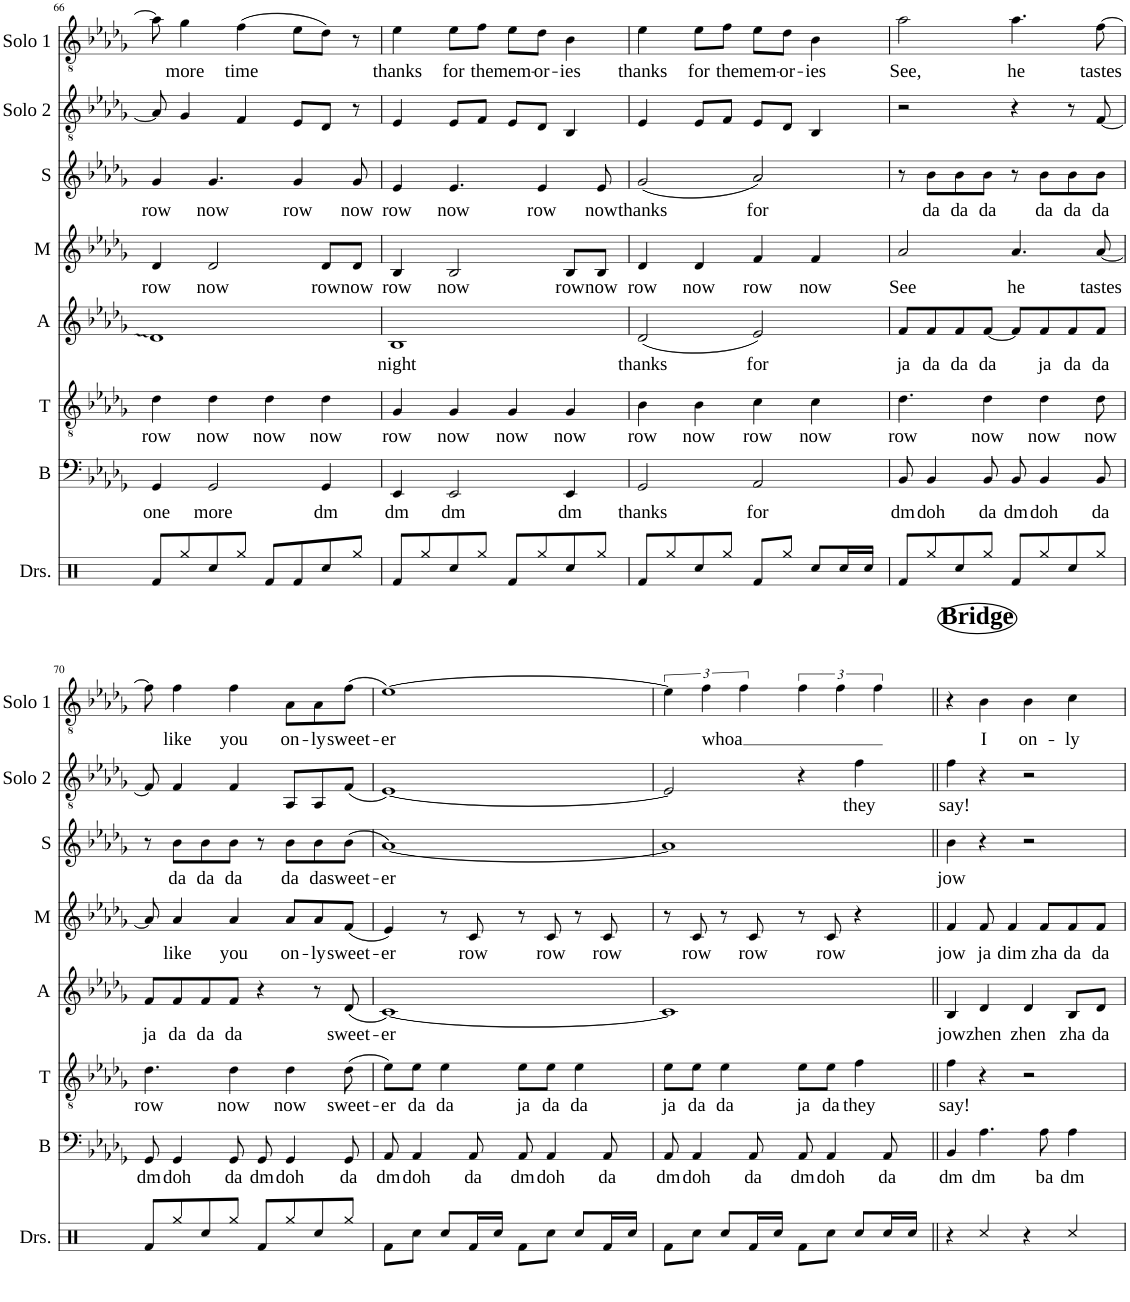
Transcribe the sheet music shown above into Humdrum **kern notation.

**kern	**kern	**text	**kern	**text	**kern	**text	**kern	**text	**kern	**text	**kern	**text	**kern	**text
*part8	*part7	*part7	*part6	*part6	*part5	*part5	*part4	*part4	*part3	*part3	*part2	*part2	*part1	*part1
*staff8	*staff7	*staff7	*staff6	*staff6	*staff5	*staff5	*staff4	*staff4	*staff3	*staff3	*staff2	*staff2	*staff1	*staff1
*I"Drumset	*I"Bass	*	*I"Tenor	*	*I"Alto	*	*I"Mezzo	*	*I"Soprano	*	*I"Solo 2	*	*I"Solo 1	*
*I'Drs.	*I'B	*	*I'T	*	*I'A	*	*I'M	*	*I'S	*	*I'Solo 2	*	*I'Solo 1	*
!!LO:PB:g=z
*clefX	*clefF4	*	*clefGv2	*	*clefG2	*	*clefG2	*	*clefG2	*	*clefGv2	*	*clefGv2	*
*k[]	*k[b-e-a-d-g-]	*	*k[b-e-a-d-g-]	*	*k[b-e-a-d-g-]	*	*k[b-e-a-d-g-]	*	*k[b-e-a-d-g-]	*	*k[b-e-a-d-g-]	*	*k[b-e-a-d-g-]	*
*M4/4	*M4/4	*	*M4/4	*	*M4/4	*	*M4/4	*	*M4/4	*	*M4/4	*	*M4/4	*
=66	=66	=66	=66	=66	=66	=66	=66	=66	=66	=66	=66	=66	=66	=66
!	!	!LO:LY:b	!	!LO:LY:b	!	!	!	!LO:LY:b	!	!LO:LY:b	!	!	!	!
8Rf/L	4GG-/	one	4d-\	row	1d-	.	4d-/	row	4g-/	row	8A-/]	.	8a-\]	.
!	!	!	!	!	!	!	!	!	!	!	!	!	!	!LO:LY:b
8Rgg/	.	.	.	.	.	.	.	.	.	.	4G-/	.	4g-\	more
!	!	!LO:LY:b	!	!LO:LY:b	!	!	!	!LO:LY:b	!	!LO:LY:b	!	!	!	!
8Rcc/	2GG-/	more	4d-\	now	.	.	2d-/	now	4.g-/	now	.	.	.	.
!	!	!	!	!	!	!	!	!	!	!	!	!	!	!LO:LY:b
8Rgg/J	.	.	.	.	.	.	.	.	.	.	4F/	.	(4f\	time
!	!	!	!	!LO:LY:b	!	!	!	!	!	!	!	!	!	!
8Rf/L	.	.	4d-\	now	.	.	.	.	.	.	.	.	.	.
!	!	!	!	!	!	!	!	!	!	!LO:LY:b	!	!	!	!
8Rf/	.	.	.	.	.	.	.	.	4g-/	row	8E-/L	.	8e-\L	.
!	!	!LO:LY:b	!	!LO:LY:b	!	!	!	!LO:LY:b	!	!	!	!	!	!
8Rcc/	4GG-/	dm	4d-\	now	.	.	8d-/L	row	.	.	8D-/J	.	8d-\J)	.
!	!	!	!	!	!	!	!	!LO:LY:b	!	!LO:LY:b	!	!	!	!
8Rgg/J	.	.	.	.	.	.	8d-/J	now	8g-/	now	8r	.	8r	.
=67	=67	=67	=67	=67	=67	=67	=67	=67	=67	=67	=67	=67	=67	=67
!	!	!LO:LY:b	!	!LO:LY:b	!	!LO:LY:b	!	!LO:LY:b	!	!LO:LY:b	!	!	!	!LO:LY:b
8Rf/L	4EE-/	dm	4G-/	row	1B-	night	4B-/	row	4e-/	row	4E-/	.	4e-\	thanks
8Rgg/	.	.	.	.	.	.	.	.	.	.	.	.	.	.
!	!	!LO:LY:b	!	!LO:LY:b	!	!	!	!LO:LY:b	!	!LO:LY:b	!	!	!	!LO:LY:b
8Rcc/	2EE-/	dm	4G-/	now	.	.	2B-/	now	4.e-/	now	8E-/L	.	8e-\L	for
!	!	!	!	!	!	!	!	!	!	!	!	!	!	!LO:LY:b
8Rgg/J	.	.	.	.	.	.	.	.	.	.	8F/J	.	8f\J	the
!	!	!	!	!LO:LY:b	!	!	!	!	!	!	!	!	!	!LO:LY:b
8Rf/L	.	.	4G-/	now	.	.	.	.	.	.	8E-/L	.	8e-\L	mem-
!	!	!	!	!	!	!	!	!	!	!LO:LY:b	!	!	!	!LO:LY:b
8Rgg/	.	.	.	.	.	.	.	.	4e-/	row	8D-/J	.	8d-\J	-or-
!	!	!LO:LY:b	!	!LO:LY:b	!	!	!	!LO:LY:b	!	!	!	!	!	!LO:LY:b
8Rcc/	4EE-/	dm	4G-/	now	.	.	8B-/L	row	.	.	4BB-/	.	4B-\	-ies
!	!	!	!	!	!	!	!	!LO:LY:b	!	!LO:LY:b	!	!	!	!
8Rgg/J	.	.	.	.	.	.	8B-/J	now	8e-/	now	.	.	.	.
=68	=68	=68	=68	=68	=68	=68	=68	=68	=68	=68	=68	=68	=68	=68
!	!	!LO:LY:b	!	!LO:LY:b	!	!LO:LY:b	!	!LO:LY:b	!	!LO:LY:b	!	!	!	!LO:LY:b
8Rf/L	2GG-/	thanks	4B-\	row	(2d-/	thanks	4d-/	row	(2g-/	thanks	4E-/	.	4e-\	thanks
8Rgg/	.	.	.	.	.	.	.	.	.	.	.	.	.	.
!	!	!	!	!LO:LY:b	!	!	!	!LO:LY:b	!	!	!	!	!	!LO:LY:b
8Rcc/	.	.	4B-\	now	.	.	4d-/	now	.	.	8E-/L	.	8e-\L	for
!	!	!	!	!	!	!	!	!	!	!	!	!	!	!LO:LY:b
8Rgg/J	.	.	.	.	.	.	.	.	.	.	8F/J	.	8f\J	the
!	!	!LO:LY:b	!	!LO:LY:b	!	!LO:LY:b	!	!LO:LY:b	!	!LO:LY:b	!	!	!	!LO:LY:b
8Rf/L	2AA-/	for	4c\	row	2e-/)	for	4f/	row	2a-/)	for	8E-/L	.	8e-\L	mem-
!	!	!	!	!	!	!	!	!	!	!	!	!	!	!LO:LY:b
8Rgg/J	.	.	.	.	.	.	.	.	.	.	8D-/J	.	8d-\J	-or-
!	!	!	!	!LO:LY:b	!	!	!	!LO:LY:b	!	!	!	!	!	!LO:LY:b
8Rcc/L	.	.	4c\	now	.	.	4f/	now	.	.	4BB-/	.	4B-\	-ies
16Rcc/L	.	.	.	.	.	.	.	.	.	.	.	.	.	.
16Rcc/JJ	.	.	.	.	.	.	.	.	.	.	.	.	.	.
=69	=69	=69	=69	=69	=69	=69	=69	=69	=69	=69	=69	=69	=69	=69
!	!	!LO:LY:b	!	!LO:LY:b	!	!LO:LY:b	!	!LO:LY:b	!	!	!	!	!	!LO:LY:b
8Rf/L	8BB-/	dm	4.d-\	row	8f/L	ja	2a-/	See	8r	.	2r	.	2a-\	See,
!	!	!LO:LY:b	!	!	!	!LO:LY:b	!	!	!	!LO:LY:b	!	!	!	!
8Rgg/	4BB-/	doh	.	.	8f/	da	.	.	8b-\L	da	.	.	.	.
!	!	!	!	!	!	!LO:LY:b	!	!	!	!LO:LY:b	!	!	!	!
8Rcc/	.	.	.	.	8f/	da	.	.	8b-\	da	.	.	.	.
!	!	!LO:LY:b	!	!LO:LY:b	!	!LO:LY:b	!	!	!	!LO:LY:b	!	!	!	!
8Rgg/J	8BB-/	da	4d-\	now	[8f/J	da	.	.	8b-\J	da	.	.	.	.
!	!	!LO:LY:b	!	!	!	!	!	!LO:LY:b	!	!	!	!	!	!LO:LY:b
8Rf/L	8BB-/	dm	.	.	8f/L]	.	4.a-/	he	8r	.	4r	.	4.a-\	he
!	!	!LO:LY:b	!	!LO:LY:b	!	!LO:LY:b	!	!	!	!LO:LY:b	!	!	!	!
8Rgg/	4BB-/	doh	4d-\	now	8f/	ja	.	.	8b-\L	da	.	.	.	.
!	!	!	!	!	!	!LO:LY:b	!	!	!	!LO:LY:b	!	!	!	!
8Rcc/	.	.	.	.	8f/	da	.	.	8b-\	da	8r	.	.	.
!	!	!LO:LY:b	!	!LO:LY:b	!	!LO:LY:b	!	!LO:LY:b	!	!LO:LY:b	!	!	!	!LO:LY:b
8Rgg/J	8BB-/	da	8d-\	now	8f/J	da	[8a-/	tastes	8b-\J	da	[8F/	.	[8f\	tastes
!!LO:LB:g=z
=70	=70	=70	=70	=70	=70	=70	=70	=70	=70	=70	=70	=70	=70	=70
!	!	!LO:LY:b	!	!LO:LY:b	!	!LO:LY:b	!	!	!	!	!	!	!	!
8Rf/L	8GG-/	dm	4.d-\	row	8f/L	ja	8a-/]	.	8r	.	8F/]	.	8f\]	.
!	!	!LO:LY:b	!	!	!	!LO:LY:b	!	!LO:LY:b	!	!LO:LY:b	!	!	!	!LO:LY:b
8Rgg/	4GG-/	doh	.	.	8f/	da	4a-/	like	8b-\L	da	4F/	.	4f\	like
!	!	!	!	!	!	!LO:LY:b	!	!	!	!LO:LY:b	!	!	!	!
8Rcc/	.	.	.	.	8f/	da	.	.	8b-\	da	.	.	.	.
!	!	!LO:LY:b	!	!LO:LY:b	!	!LO:LY:b	!	!LO:LY:b	!	!LO:LY:b	!	!	!	!LO:LY:b
8Rgg/J	8GG-/	da	4d-\	now	8f/J	da	4a-/	you	8b-\J	da	4F/	.	4f\	you
!	!	!LO:LY:b	!	!	!	!	!	!	!	!	!	!	!	!
8Rf/L	8GG-/	dm	.	.	4r	.	.	.	8r	.	.	.	.	.
!	!	!LO:LY:b	!	!LO:LY:b	!	!	!	!LO:LY:b	!	!LO:LY:b	!	!	!	!LO:LY:b
8Rgg/	4GG-/	doh	4d-\	now	.	.	8a-/L	on-	8b-\L	da	8AA-/L	.	8A-\L	on-
!	!	!	!	!	!	!	!	!LO:LY:b	!	!LO:LY:b	!	!	!	!LO:LY:b
8Rcc/	.	.	.	.	8r	.	8a-/	-ly	8b-\	da	8AA-/	.	8A-\	-ly
!	!	!LO:LY:b	!	!LO:LY:b	!	!LO:LY:b	!	!LO:LY:b	!	!LO:LY:b	!	!	!	!LO:LY:b
8Rgg/J	8GG-/	da	(8d-\	sweet-	(8d-/	sweet-	(8f/J	sweet-	(8b-\J	sweet-	(8F/J	.	(8f\J	sweet-
=71	=71	=71	=71	=71	=71	=71	=71	=71	=71	=71	=71	=71	=71	=71
!	!	!LO:LY:b	!	!LO:LY:b	!	!LO:LY:b	!	!LO:LY:b	!	!LO:LY:b	!	!	!	!LO:LY:b
8Rf\L	8AA-/	dm	8e-\L)	-er	[1c)	-er	4e-/)	-er	[1a-)	-er	[1E-)	.	[1e-)	-er
!	!	!LO:LY:b	!	!LO:LY:b	!	!	!	!	!	!	!	!	!	!
8Rcc\J	4AA-/	doh	8e-\J	da	.	.	.	.	.	.	.	.	.	.
!	!	!	!	!LO:LY:b	!	!	!	!	!	!	!	!	!	!
8Rcc/L	.	.	4e-\	da	.	.	8r	.	.	.	.	.	.	.
!	!	!LO:LY:b	!	!	!	!	!	!LO:LY:b	!	!	!	!	!	!
16Rf/L	8AA-/	da	.	.	.	.	8c/	row	.	.	.	.	.	.
16Rcc/JJ	.	.	.	.	.	.	.	.	.	.	.	.	.	.
!	!	!LO:LY:b	!	!LO:LY:b	!	!	!	!	!	!	!	!	!	!
8Rf\L	8AA-/	dm	8e-\L	ja	.	.	8r	.	.	.	.	.	.	.
!	!	!LO:LY:b	!	!LO:LY:b	!	!	!	!LO:LY:b	!	!	!	!	!	!
8Rcc\J	4AA-/	doh	8e-\J	da	.	.	8c/	row	.	.	.	.	.	.
!	!	!	!	!LO:LY:b	!	!	!	!	!	!	!	!	!	!
8Rcc/L	.	.	4e-\	da	.	.	8r	.	.	.	.	.	.	.
!	!	!LO:LY:b	!	!	!	!	!	!LO:LY:b	!	!	!	!	!	!
16Rf/L	8AA-/	da	.	.	.	.	8c/	row	.	.	.	.	.	.
16Rcc/JJ	.	.	.	.	.	.	.	.	.	.	.	.	.	.
=72	=72	=72	=72	=72	=72	=72	=72	=72	=72	=72	=72	=72	=72	=72
!	!	!LO:LY:b	!	!LO:LY:b	!	!	!	!	!	!	!	!	!	!
8Rf\L	8AA-/	dm	8e-\L	ja	1c]	.	8r	.	1a-]	.	2E-/]	.	6e-\]	.
!	!	!LO:LY:b	!	!LO:LY:b	!	!	!	!LO:LY:b	!	!	!	!	!	!
8Rcc\J	4AA-/	doh	8e-\J	da	.	.	8c/	row	.	.	.	.	.	.
!	!	!	!	!	!	!	!	!	!	!	!	!	!	!LO:LY:b
.	.	.	.	.	.	.	.	.	.	.	.	.	6f\	whoa
!	!	!	!	!LO:LY:b	!	!	!	!	!	!	!	!	!	!
8Rcc/L	.	.	4e-\	da	.	.	8r	.	.	.	.	.	.	.
.	.	.	.	.	.	.	.	.	.	.	.	.	6f\	.
!	!	!LO:LY:b	!	!	!	!	!	!LO:LY:b	!	!	!	!	!	!
16Rf/L	8AA-/	da	.	.	.	.	8c/	row	.	.	.	.	.	.
16Rcc/JJ	.	.	.	.	.	.	.	.	.	.	.	.	.	.
!	!	!LO:LY:b	!	!LO:LY:b	!	!	!	!	!	!	!	!	!	!
8Rf\L	8AA-/	dm	8e-\L	ja	.	.	8r	.	.	.	4r	.	6f\	.
!	!	!LO:LY:b	!	!LO:LY:b	!	!	!	!LO:LY:b	!	!	!	!	!	!
8Rcc\J	4AA-/	doh	8e-\J	da	.	.	8c/	row	.	.	.	.	.	.
.	.	.	.	.	.	.	.	.	.	.	.	.	6f\	.
!	!	!	!	!LO:LY:b	!	!	!	!	!	!	!	!LO:LY:b	!	!
8Rcc/L	.	.	4f\	they	.	.	4r	.	.	.	4f\	they	.	.
.	.	.	.	.	.	.	.	.	.	.	.	.	6f\	.
!	!	!LO:LY:b	!	!	!	!	!	!	!	!	!	!	!	!
16Rcc/L	8AA-/	da	.	.	.	.	.	.	.	.	.	.	.	.
16Rcc/JJ	.	.	.	.	.	.	.	.	.	.	.	.	.	.
=73||	=73||	=73||	=73||	=73||	=73||	=73||	=73||	=73||	=73||	=73||	=73||	=73||	=73||	=73||
!	!	!	!	!	!	!	!	!	!	!	!	!	!LO:TX:a:B:t=Bridge	!
!	!	!LO:LY:b	!	!LO:LY:b	!	!LO:LY:b	!	!LO:LY:b	!	!LO:LY:b	!	!LO:LY:b	!	!
4r	4BB-/	dm	4f\	say!	4B-/	jow	4f/	jow	4b-\	jow	4f\	say!	4r	.
!	!	!LO:LY:b	!	!	!	!LO:LY:b	!	!LO:LY:b	!	!	!	!	!	!LO:LY:b
4Rcc/	4.A-\	dm	4r	.	4d-/	zhen	8f/	ja	4r	.	4r	.	4B-\	I
!	!	!	!	!	!	!	!	!LO:LY:b	!	!	!	!	!	!
.	.	.	.	.	.	.	4f/	dim	.	.	.	.	.	.
!	!	!	!	!	!	!LO:LY:b	!	!	!	!	!	!	!	!LO:LY:b
4r	.	.	2r	.	4d-/	zhen	.	.	2r	.	2r	.	4B-\	on-
!	!	!LO:LY:b	!	!	!	!	!	!LO:LY:b	!	!	!	!	!	!
.	8A-\	ba	.	.	.	.	8f/L	zha	.	.	.	.	.	.
!	!	!LO:LY:b	!	!	!	!LO:LY:b	!	!LO:LY:b	!	!	!	!	!	!LO:LY:b
4Rcc/	4A-\	dm	.	.	8B-/L	zha	8f/	da	.	.	.	.	4c\	-ly
!	!	!	!	!	!	!LO:LY:b	!	!LO:LY:b	!	!	!	!	!	!
.	.	.	.	.	8d-/J	da	8f/J	da	.	.	.	.	.	.
=	=	=	=	=	=	=	=	=	=	=	=	=	=	=
*-	*-	*-	*-	*-	*-	*-	*-	*-	*-	*-	*-	*-	*-	*-
